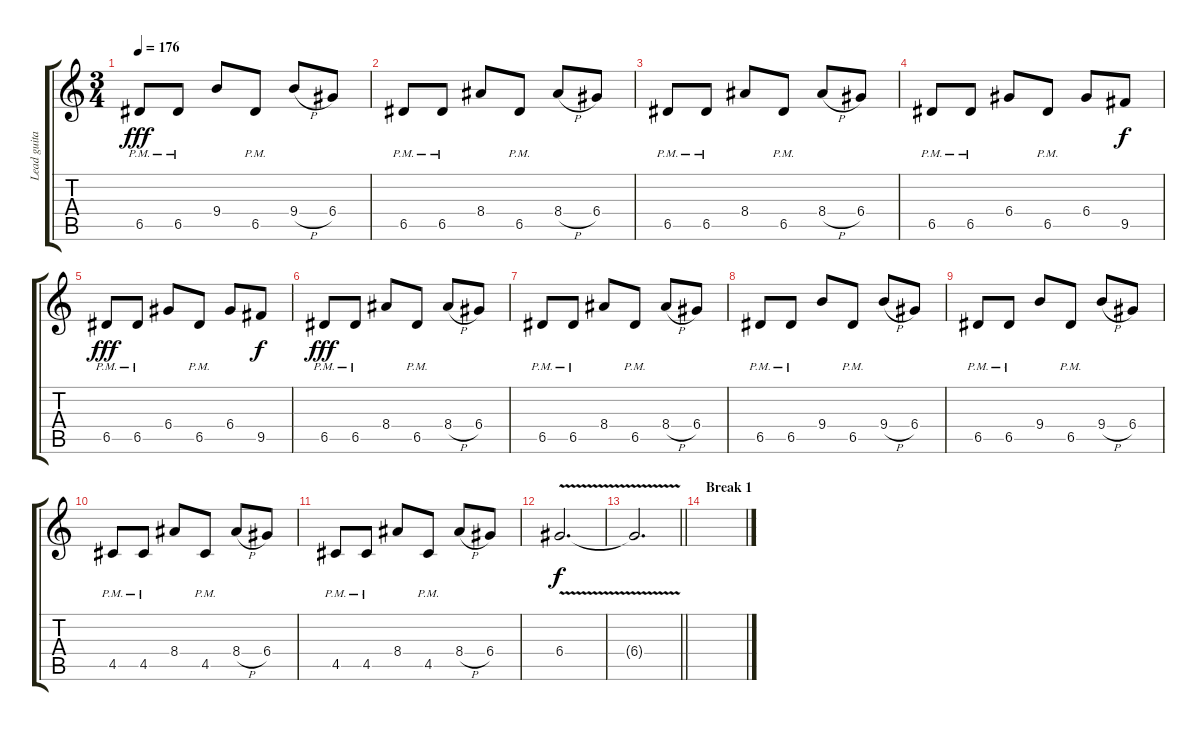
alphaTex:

\track ("Lead guitar" "Lead guita") {instrument distortionguitar}
\staff {score tabs}
\tuning (E4 B3 G3 D3 A2 E2) {hide}
\ts (3 4)
\tempo 176
\clef g2
\ks c
6.5{pm}.8{dy fff} 6.5{pm}.8 9.4.8 6.5{pm}.8 9.4{h}.8 6.4.8 |
6.5{pm}.8 6.5{pm}.8 8.4.8 6.5{pm}.8 8.4{h}.8 6.4.8 |
6.5{pm}.8 6.5{pm}.8 8.4.8 6.5{pm}.8 8.4{h}.8 6.4.8 |
6.5{pm}.8 6.5{pm}.8 6.4.8 6.5{pm}.8 6.4.8 9.5.8{dy f} |
6.5{pm}.8{dy fff} 6.5{pm}.8 6.4.8 6.5{pm}.8 6.4.8 9.5.8{dy f} |
6.5{pm}.8{dy fff} 6.5{pm}.8 8.4.8 6.5{pm}.8 8.4{h}.8 6.4.8 |
6.5{pm}.8 6.5{pm}.8 8.4.8 6.5{pm}.8 8.4{h}.8 6.4.8 |
6.5{pm}.8 6.5{pm}.8 9.4.8 6.5{pm}.8 9.4{h}.8 6.4.8 |
6.5{pm}.8 6.5{pm}.8 9.4.8 6.5{pm}.8 9.4{h}.8 6.4.8 |
4.5{pm}.8 4.5{pm}.8 8.4.8 4.5{pm}.8 8.4{h}.8 6.4.8 |
4.5{pm}.8 4.5{pm}.8 8.4.8 4.5{pm}.8 8.4{h}.8 6.4.8 |
6.4{v}.2{d dy f} |
\barLineRight lightlight
6.4{t}.2{d} |
\section ("" "Break 1")
